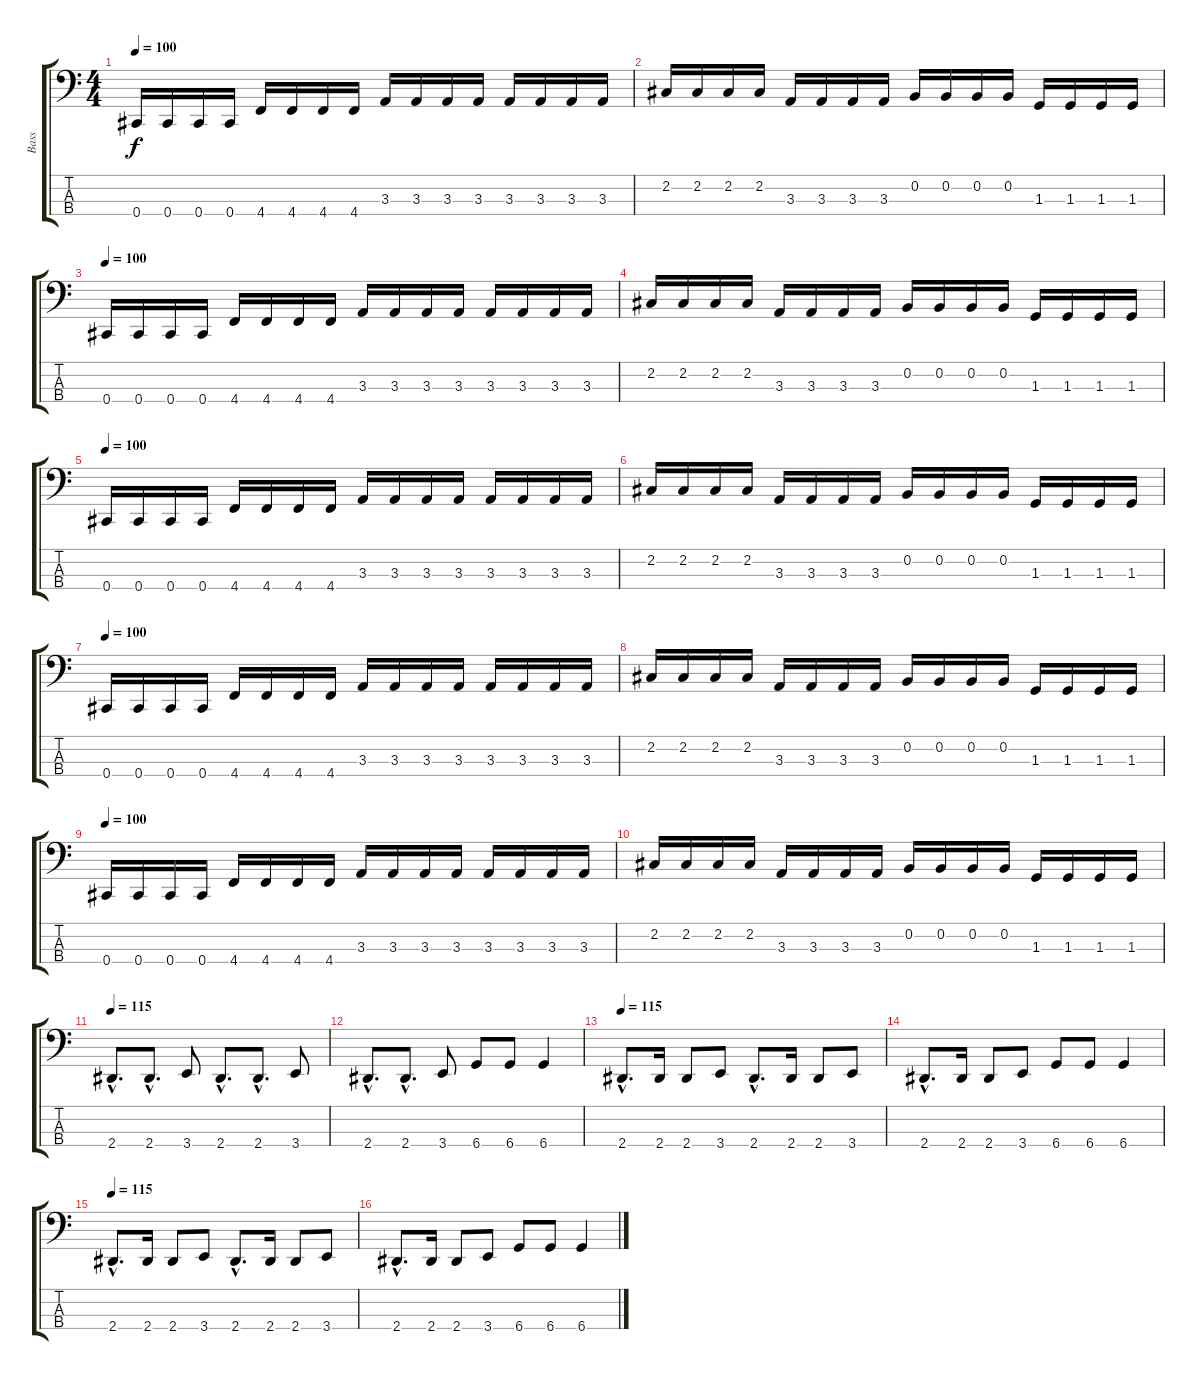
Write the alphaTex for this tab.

\track ("Bass" "Bass") {instrument electricbasspick}
\staff {score tabs}
\tuning (E2 B1 Gb1 Db1) {hide}
\ts (4 4)
\tempo 100
\clef f4
\ks c
0.4.16{dy f} 0.4.16 0.4.16 0.4.16 4.4.16 4.4.16 4.4.16 4.4.16 3.3.16 3.3.16 3.3.16 3.3.16 3.3.16 3.3.16 3.3.16 3.3.16 |
2.2.16 2.2.16 2.2.16 2.2.16 3.3.16 3.3.16 3.3.16 3.3.16 0.2.16 0.2.16 0.2.16 0.2.16 1.3.16 1.3.16 1.3.16 1.3.16 |
\tempo 100
0.4.16 0.4.16 0.4.16 0.4.16 4.4.16 4.4.16 4.4.16 4.4.16 3.3.16 3.3.16 3.3.16 3.3.16 3.3.16 3.3.16 3.3.16 3.3.16 |
2.2.16 2.2.16 2.2.16 2.2.16 3.3.16 3.3.16 3.3.16 3.3.16 0.2.16 0.2.16 0.2.16 0.2.16 1.3.16 1.3.16 1.3.16 1.3.16 |
\tempo 100
0.4.16 0.4.16 0.4.16 0.4.16 4.4.16 4.4.16 4.4.16 4.4.16 3.3.16 3.3.16 3.3.16 3.3.16 3.3.16 3.3.16 3.3.16 3.3.16 |
2.2.16 2.2.16 2.2.16 2.2.16 3.3.16 3.3.16 3.3.16 3.3.16 0.2.16 0.2.16 0.2.16 0.2.16 1.3.16 1.3.16 1.3.16 1.3.16 |
\tempo 100
0.4.16 0.4.16 0.4.16 0.4.16 4.4.16 4.4.16 4.4.16 4.4.16 3.3.16 3.3.16 3.3.16 3.3.16 3.3.16 3.3.16 3.3.16 3.3.16 |
2.2.16 2.2.16 2.2.16 2.2.16 3.3.16 3.3.16 3.3.16 3.3.16 0.2.16 0.2.16 0.2.16 0.2.16 1.3.16 1.3.16 1.3.16 1.3.16 |
\tempo 100
0.4.16 0.4.16 0.4.16 0.4.16 4.4.16 4.4.16 4.4.16 4.4.16 3.3.16 3.3.16 3.3.16 3.3.16 3.3.16 3.3.16 3.3.16 3.3.16 |
2.2.16 2.2.16 2.2.16 2.2.16 3.3.16 3.3.16 3.3.16 3.3.16 0.2.16 0.2.16 0.2.16 0.2.16 1.3.16 1.3.16 1.3.16 1.3.16 |
\tempo 115
2.4{hac}.8{d} 2.4{hac}.8{d} 3.4.8 2.4{hac}.8{d} 2.4{hac}.8{d} 3.4.8 |
2.4{hac}.8{d} 2.4{hac}.8{d} 3.4.8 6.4.8 6.4.8 6.4.4 |
\tempo 115
2.4{hac}.8{d} 2.4.16 2.4.8 3.4.8 2.4{hac}.8{d} 2.4.16 2.4.8 3.4.8 |
2.4{hac}.8{d} 2.4.16 2.4.8 3.4.8 6.4.8 6.4.8 6.4.4 |
\tempo 115
2.4{hac}.8{d} 2.4.16 2.4.8 3.4.8 2.4{hac}.8{d} 2.4.16 2.4.8 3.4.8 |
2.4{hac}.8{d} 2.4.16 2.4.8 3.4.8 6.4.8 6.4.8 6.4.4
